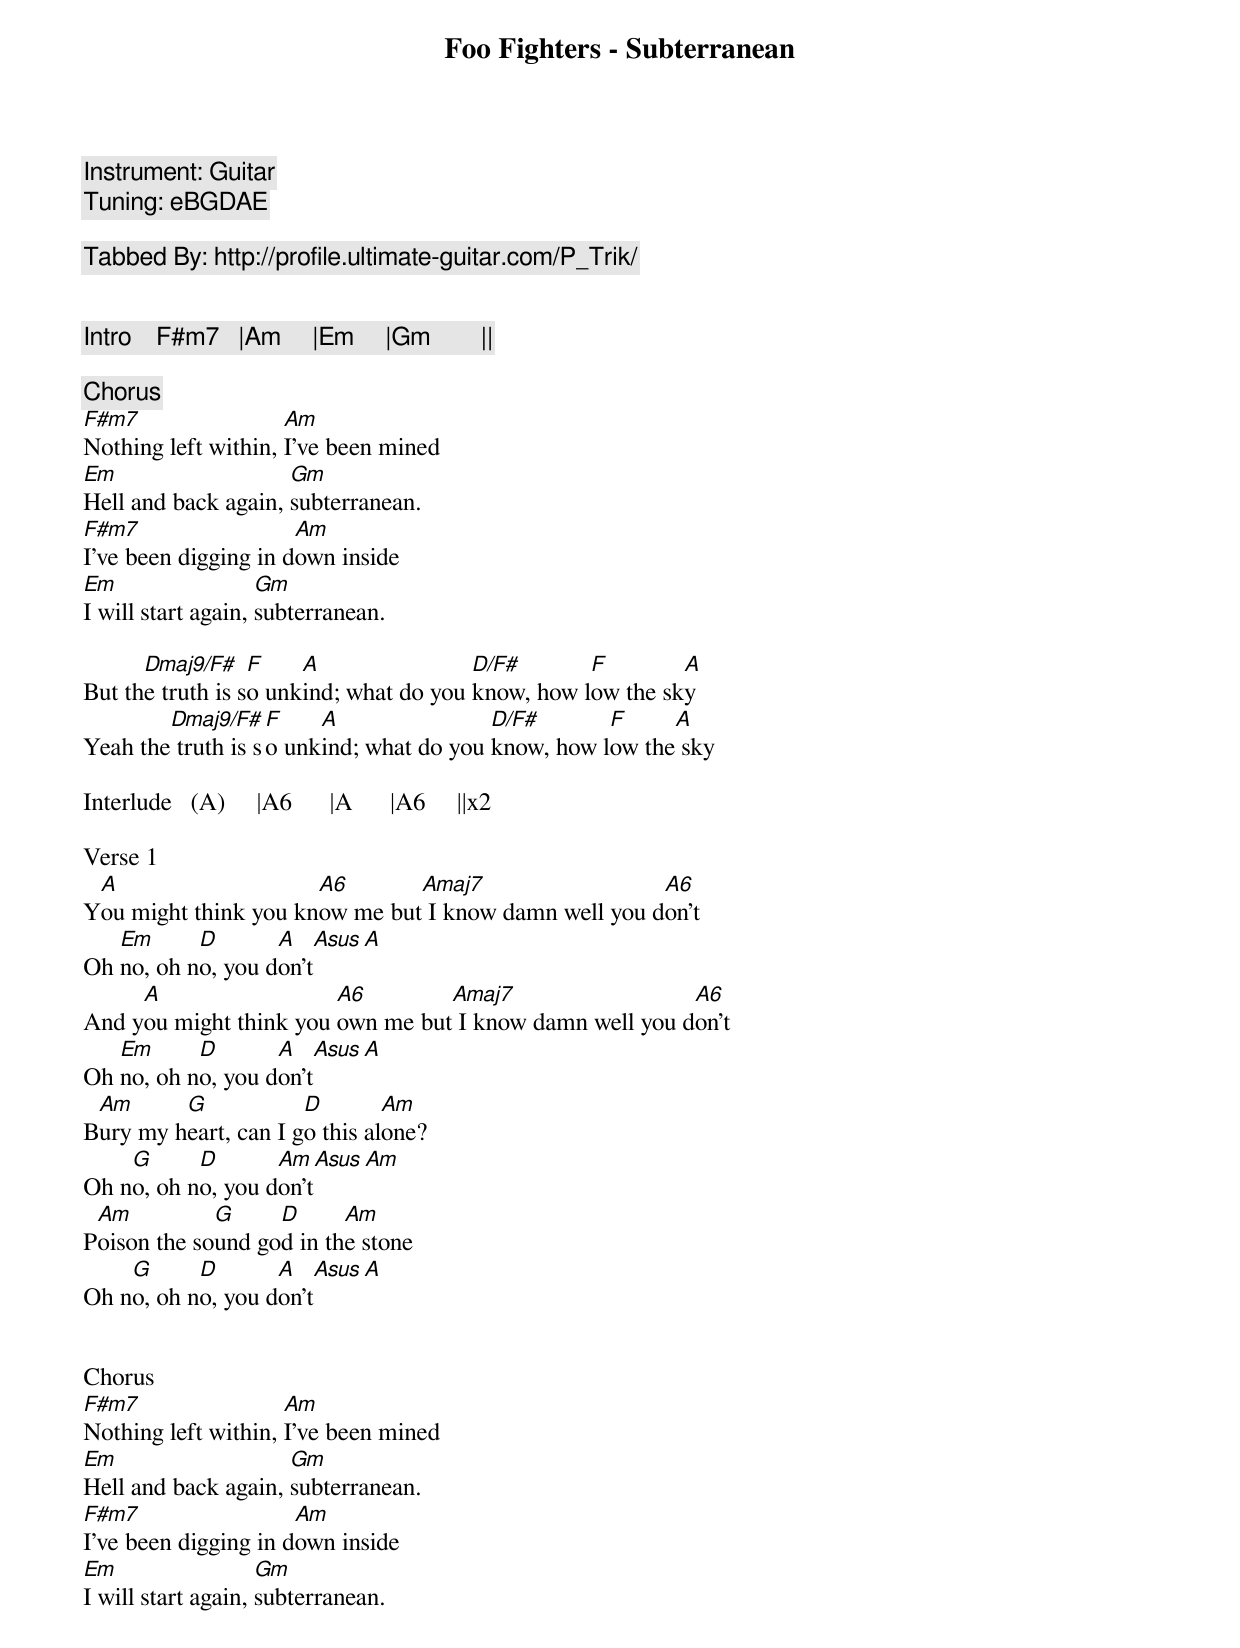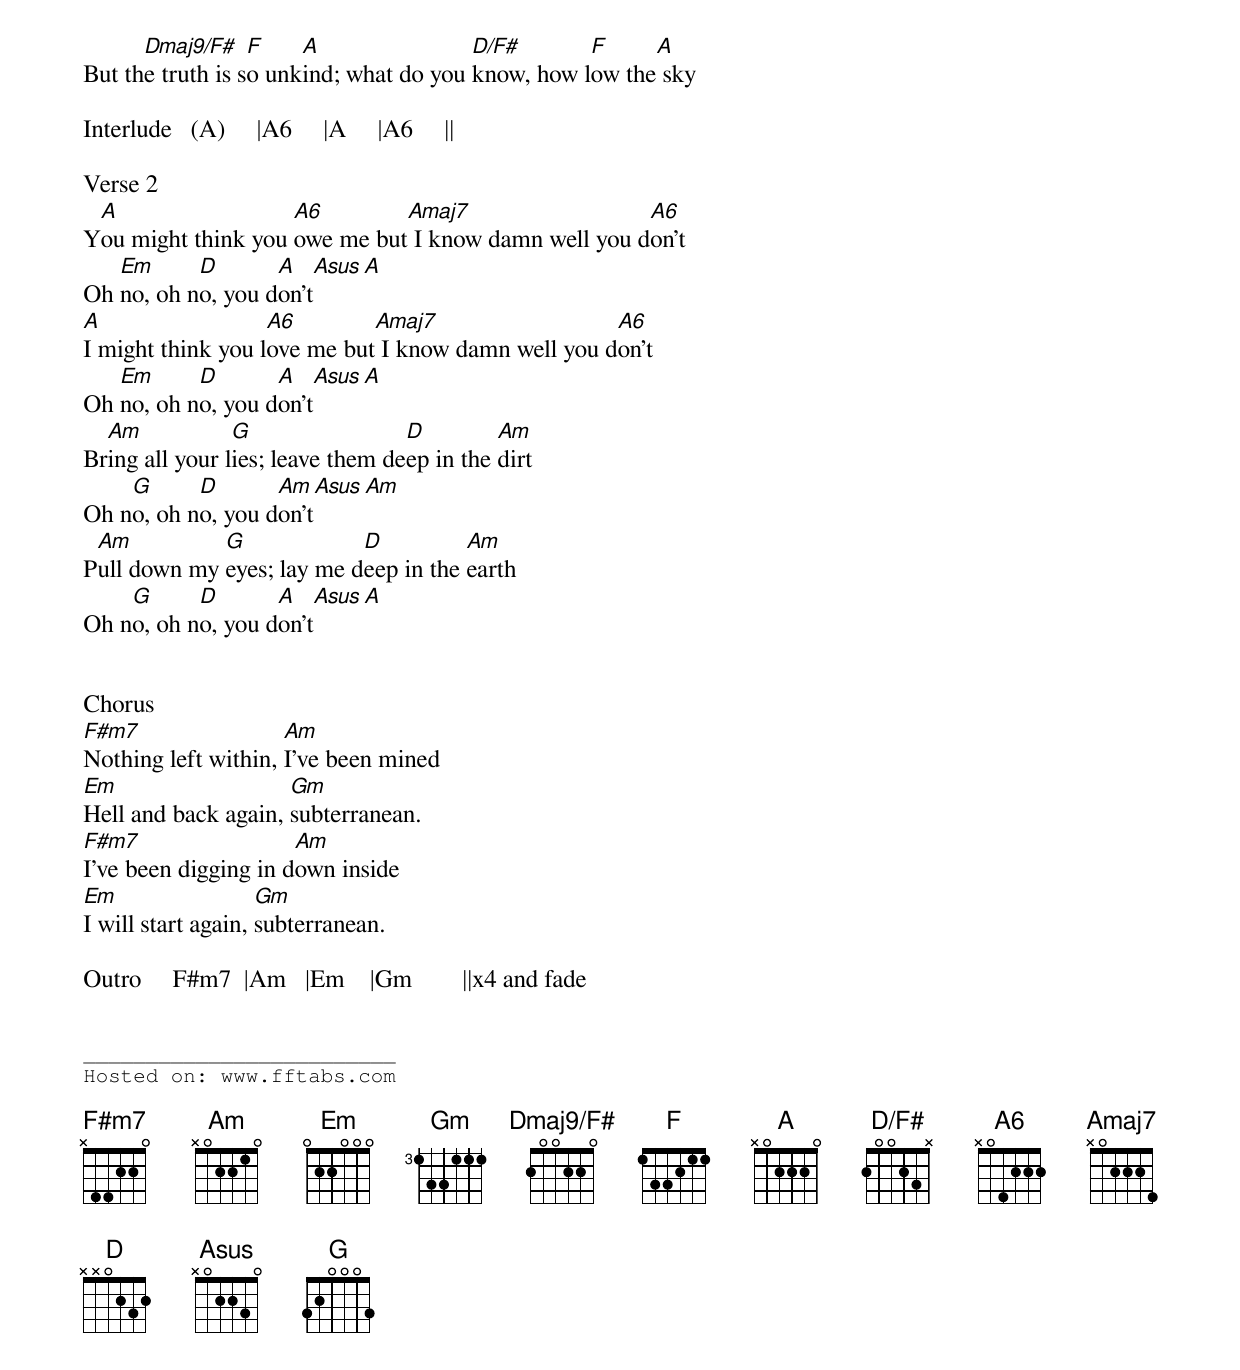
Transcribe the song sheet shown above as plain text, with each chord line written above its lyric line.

Foo Fighters - Subterranean

Album: 2014 - Sonic Highways
Instrument: Guitar
Tuning: eBGDAE

Tabbed By: http://profile.ultimate-guitar.com/P_Trik/

    F#m7 = x44220  Dmaj9/F# = 200220  D/F# = 20023x  Gm = 355333
    A6 = x04222 (pre verse) and x02222 (verse) Amaj7 = x02224 Asus = x02230

Intro    F#m7   |Am     |Em     |Gm        ||

Chorus
F#m7                 Am
Nothing left within, I've been mined
Em                   Gm
Hell and back again, subterranean.
F#m7                  Am
I've been digging in down inside
Em                  Gm
I will start again, subterranean.

      Dmaj9/F#    F    A                D/F#       F        A
But the truth is so unkind; what do you know, how low the sky
        Dmaj9/F#   F    A                D/F#       F     A
Yeah the truth is so unkind; what do you know, how low the sky

Interlude   (A)     |A6      |A      |A6     ||x2

Verse 1
 A                    A6       Amaj7                  A6
You might think you know me but I know damn well you don't
   Em      D       A        Asus A
Oh no, oh no, you don't
     A                  A6        Amaj7                  A6
And you might think you own me but I know damn well you don't
   Em      D       A      Asus A
Oh no, oh no, you don't
 Am      G            D        Am
Bury my heart, can I go this alone?
    G      D       Am      Asus  Am
Oh no, oh no, you don't
 Am          G     D      Am
Poison the sound god in the stone
    G      D       A     Asus A
Oh no, oh no, you don't


Chorus
F#m7                 Am
Nothing left within, I've been mined
Em                   Gm
Hell and back again, subterranean.
F#m7                  Am
I've been digging in down inside
Em                  Gm
I will start again, subterranean.

      Dmaj9/F#    F    A                D/F#       F     A
But the truth is so unkind; what do you know, how low the sky

Interlude   (A)     |A6     |A     |A6     ||

Verse 2
 A                  A6        Amaj7                  A6
You might think you owe me but I know damn well you don't
   Em      D       A       Asus  A
Oh no, oh no, you don't
A                  A6        Amaj7                  A6
I might think you love me but I know damn well you don't
   Em      D       A       Asus  A
Oh no, oh no, you don't
  Am            G                 D         Am
Bring all your lies; leave them deep in the dirt
    G      D       Am      Asus  Am
Oh no, oh no, you don't
 Am          G             D          Am
Pull down my eyes; lay me deep in the earth
    G      D       A      Asus  A
Oh no, oh no, you don't


Chorus
F#m7                 Am
Nothing left within, I've been mined
Em                   Gm
Hell and back again, subterranean.
F#m7                  Am
I've been digging in down inside
Em                  Gm
I will start again, subterranean.

Outro     F#m7  |Am   |Em    |Gm        ||x4 and fade


_________________________
Hosted on: www.fftabs.com
